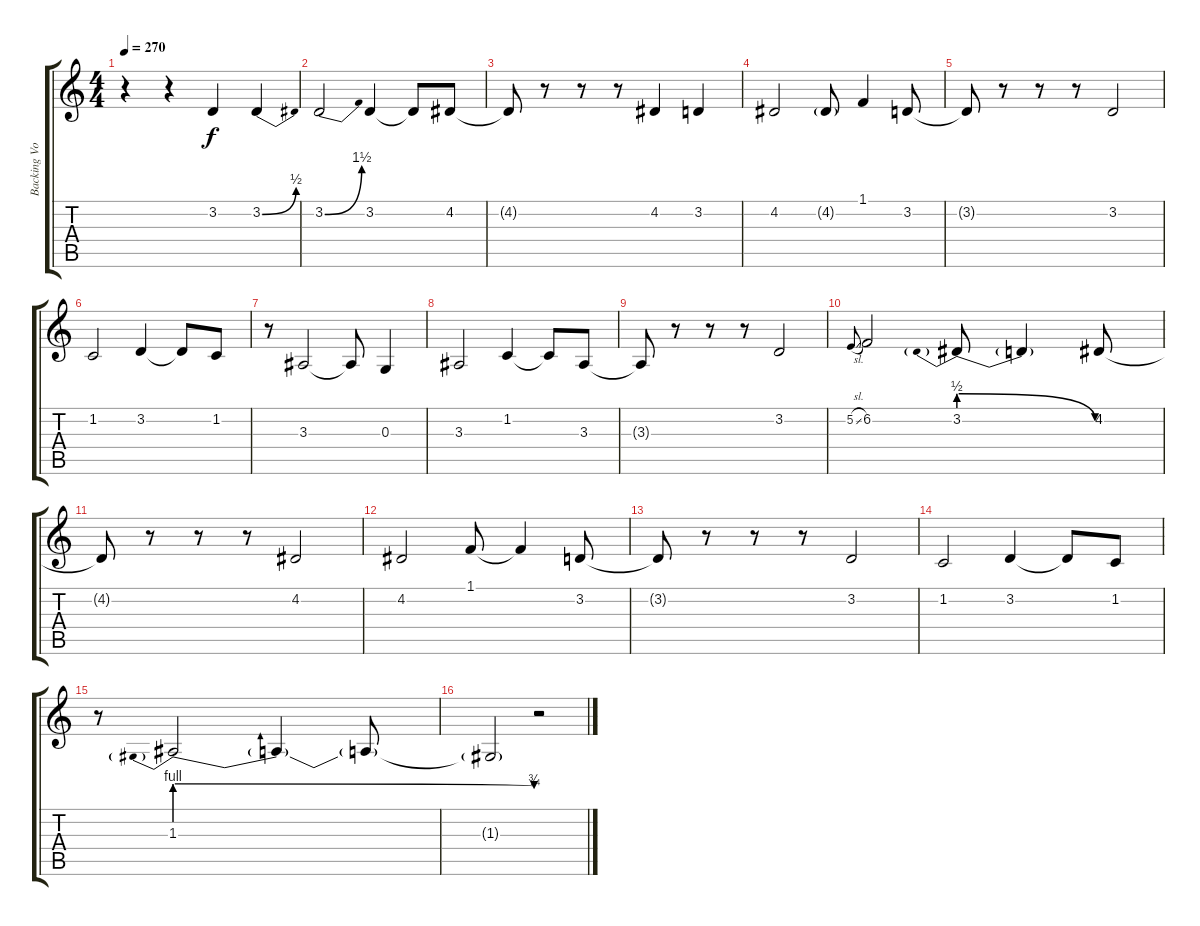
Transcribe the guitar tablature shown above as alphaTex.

\track ("Backing Vox" "Backing Vo") {instrument clarinet}
\staff {score tabs}
\tuning (E4 B3 G3 D3 A2 E2) {hide}
\ts (4 4)
\tempo 270
\clef g2
\ks c
r.4{dy f} r.4 3.2.4 3.2{be (bend 0 0 60 2)}.4 |
3.2{be (bend 0 0 60 6)}.2 3.2.4 3.2{t}.8 4.2.8 |
4.2{t}.8 r.8 r.8 r.8 4.2.4 3.2.4 |
4.2.2 4.2{g}.8 1.1.4 3.2.8 |
3.2{t}.8 r.8 r.8 r.8 3.2.2 |
1.2.2 3.2.4 3.2{t}.8 1.2.8 |
r.8 3.3.2 3.3{t}.8 0.3.4 |
3.3.2 1.2.4 1.2{t}.8 3.3.8 |
3.3{t}.8 r.8 r.8 r.8 3.2.2 |
5.2{sl}.8{gr onbeat} 6.2.2 3.2{be (prebendrelease 0 2 60 0)}.8 3.2{t}.4 4.2.8 |
4.2{t}.8 r.8 r.8 r.8 4.2.2 |
4.2.2 1.1.8 1.1{t}.4 3.2.8 |
3.2{t}.8 r.8 r.8 r.8 3.2.2 |
1.2.2 3.2.4 3.2{t}.8 1.2.8 |
r.8 1.3{be (prebendrelease 0 4 60 3)}.2 1.3{t}.4 1.3{t}.8 |
1.3{t}.2 r.2
